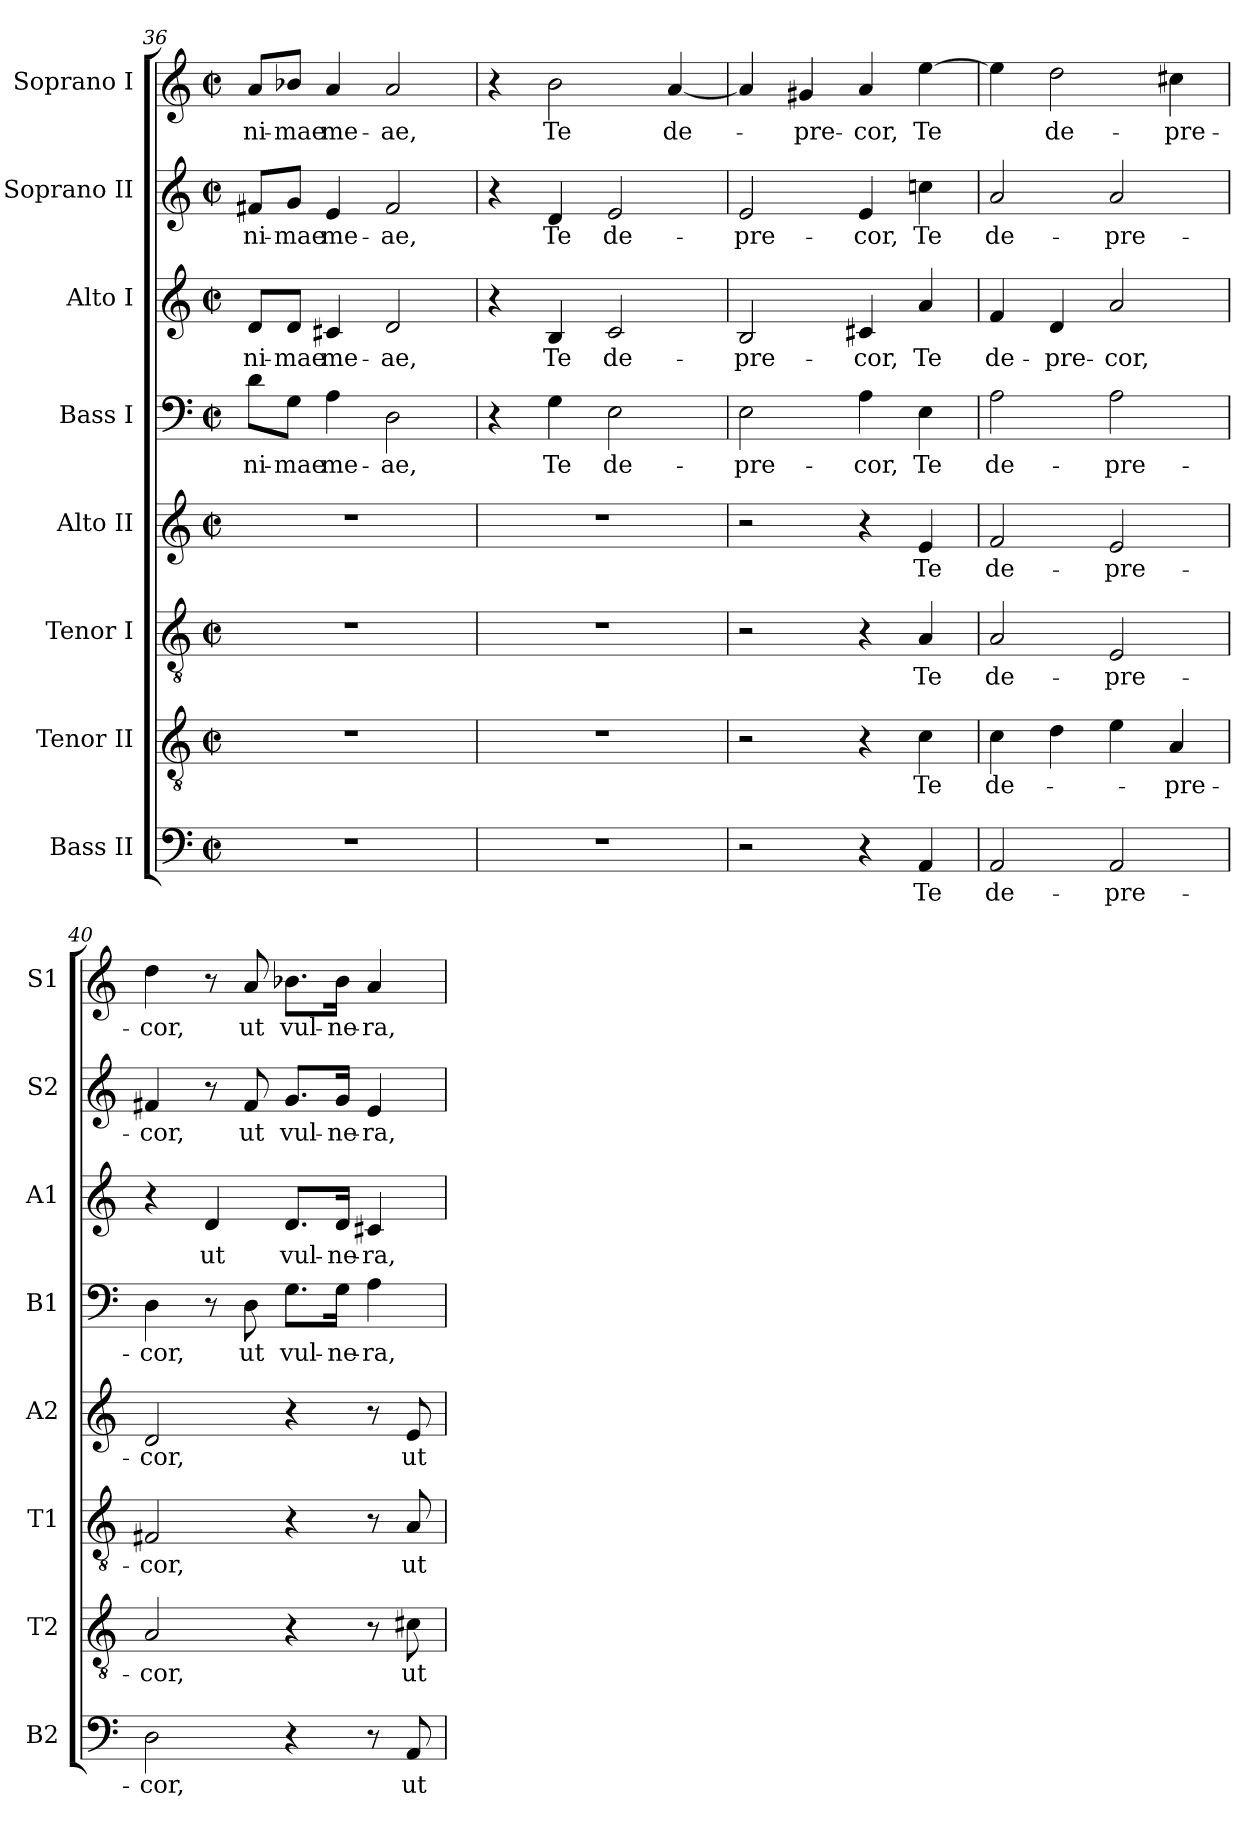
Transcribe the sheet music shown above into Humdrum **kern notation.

**kern	**text	**kern	**text	**kern	**text	**kern	**text	**kern	**text	**kern	**text	**kern	**text	**kern	**text
*part8	*part8	*part7	*part7	*part6	*part6	*part5	*part5	*part4	*part4	*part3	*part3	*part2	*part2	*part1	*part1
*staff8	*staff8	*staff7	*staff7	*staff6	*staff6	*staff5	*staff5	*staff4	*staff4	*staff3	*staff3	*staff2	*staff2	*staff1	*staff1
*I"Bass II	*	*I"Tenor II	*	*I"Tenor I	*	*I"Alto II	*	*I"Bass I	*	*I"Alto I	*	*I"Soprano II	*	*I"Soprano I	*
*I'B2	*	*I'T2	*	*I'T1	*	*I'A2	*	*I'B1	*	*I'A1	*	*I'S2	*	*I'S1	*
*clefF4	*	*clefGv2	*	*clefGv2	*	*clefG2	*	*clefF4	*	*clefG2	*	*clefG2	*	*clefG2	*
*k[]	*	*k[]	*	*k[]	*	*k[]	*	*k[]	*	*k[]	*	*k[]	*	*k[]	*
*C:	*	*C:	*	*C:	*	*C:	*	*C:	*	*C:	*	*C:	*	*C:	*
*M2/2	*	*M2/2	*	*M2/2	*	*M2/2	*	*M2/2	*	*M2/2	*	*M2/2	*	*M2/2	*
*met(c|)	*	*met(c|)	*	*met(c|)	*	*met(c|)	*	*met(c|)	*	*met(c|)	*	*met(c|)	*	*met(c|)	*
=36	=36	=36	=36	=36	=36	=36	=36	=36	=36	=36	=36	=36	=36	=36	=36
1r	.	1r	.	1r	.	1r	.	8d\L	-ni-	8d/L	-ni-	8f#X/L	-ni-	8a/L	-ni-
.	.	.	.	.	.	.	.	8G\J	-mae	8d/J	-mae	8g/J	-mae	8b-X/J	-mae
.	.	.	.	.	.	.	.	4A\	me-	4c#X/	me-	4e/	me-	4a/	me-
.	.	.	.	.	.	.	.	2D\	-ae,	2d/	-ae,	2f#/	-ae,	2a/	-ae,
!!LO:PB:g=z
=37	=37	=37	=37	=37	=37	=37	=37	=37	=37	=37	=37	=37	=37	=37	=37
1r	.	1r	.	1r	.	1r	.	4r	.	4r	.	4r	.	4r	.
.	.	.	.	.	.	.	.	4G\	Te	4B/	Te	4d/	Te	2b\	Te
.	.	.	.	.	.	.	.	2E\	de-	2c/	de-	2e/	de-	.	.
.	.	.	.	.	.	.	.	.	.	.	.	.	.	[4a/	de-
=38	=38	=38	=38	=38	=38	=38	=38	=38	=38	=38	=38	=38	=38	=38	=38
2r	.	2r	.	2r	.	2r	.	2E\	-pre-	2B/	-pre-	2e/	-pre-	4a/]	.
.	.	.	.	.	.	.	.	.	.	.	.	.	.	4g#X/	-pre-
4r	.	4r	.	4r	.	4r	.	4A\	-cor,	4c#X/	-cor,	4e/	-cor,	4a/	-cor,
4AA/	Te	4c\	Te	4A/	Te	4e/	Te	4E\	Te	4a/	Te	4ccn\	Te	[>4ee\	Te
=39	=39	=39	=39	=39	=39	=39	=39	=39	=39	=39	=39	=39	=39	=39	=39
2AA/	de-	4c\	de-	2A/	de-	2f/	de-	2A\	de-	4f/	de-	2a/	de-	4ee\]	.
.	.	4d\	.	.	.	.	.	.	.	4d/	-pre-	.	.	2dd\	de-
2AA/	-pre-	4e\	.	2E/	-pre-	2e/	-pre-	2A\	-pre-	2a/	-cor,	2a/	-pre-	.	.
.	.	4A/	-pre-	.	.	.	.	.	.	.	.	.	.	4cc#X\	-pre-
=40	=40	=40	=40	=40	=40	=40	=40	=40	=40	=40	=40	=40	=40	=40	=40
2D\	-cor,	2A/	-cor,	2F#X/	-cor,	2d/	-cor,	4D\	-cor,	4r	.	4f#X/	-cor,	4dd\	-cor,
.	.	.	.	.	.	.	.	8r	.	4d/	ut	8r	.	8r	.
.	.	.	.	.	.	.	.	8D\	ut	.	.	8f#/	ut	8a/	ut
4r	.	4r	.	4r	.	4r	.	8.G\L	vul-	8.d/L	vul-	8.g/L	vul-	8.b-X\L	vul-
.	.	.	.	.	.	.	.	16G\Jk	-ne-	16d/Jk	-ne-	16g/Jk	-ne-	16b-\Jk	-ne-
8r	.	8r	.	8r	.	8r	.	4A\	-ra,	4c#X/	-ra,	4e/	-ra,	4a/	-ra,
8AA/	ut	8c#X\	ut	8A/	ut	8e/	ut	.	.	.	.	.	.	.	.
=	=	=	=	=	=	=	=	=	=	=	=	=	=	=	=
*-	*-	*-	*-	*-	*-	*-	*-	*-	*-	*-	*-	*-	*-	*-	*-
